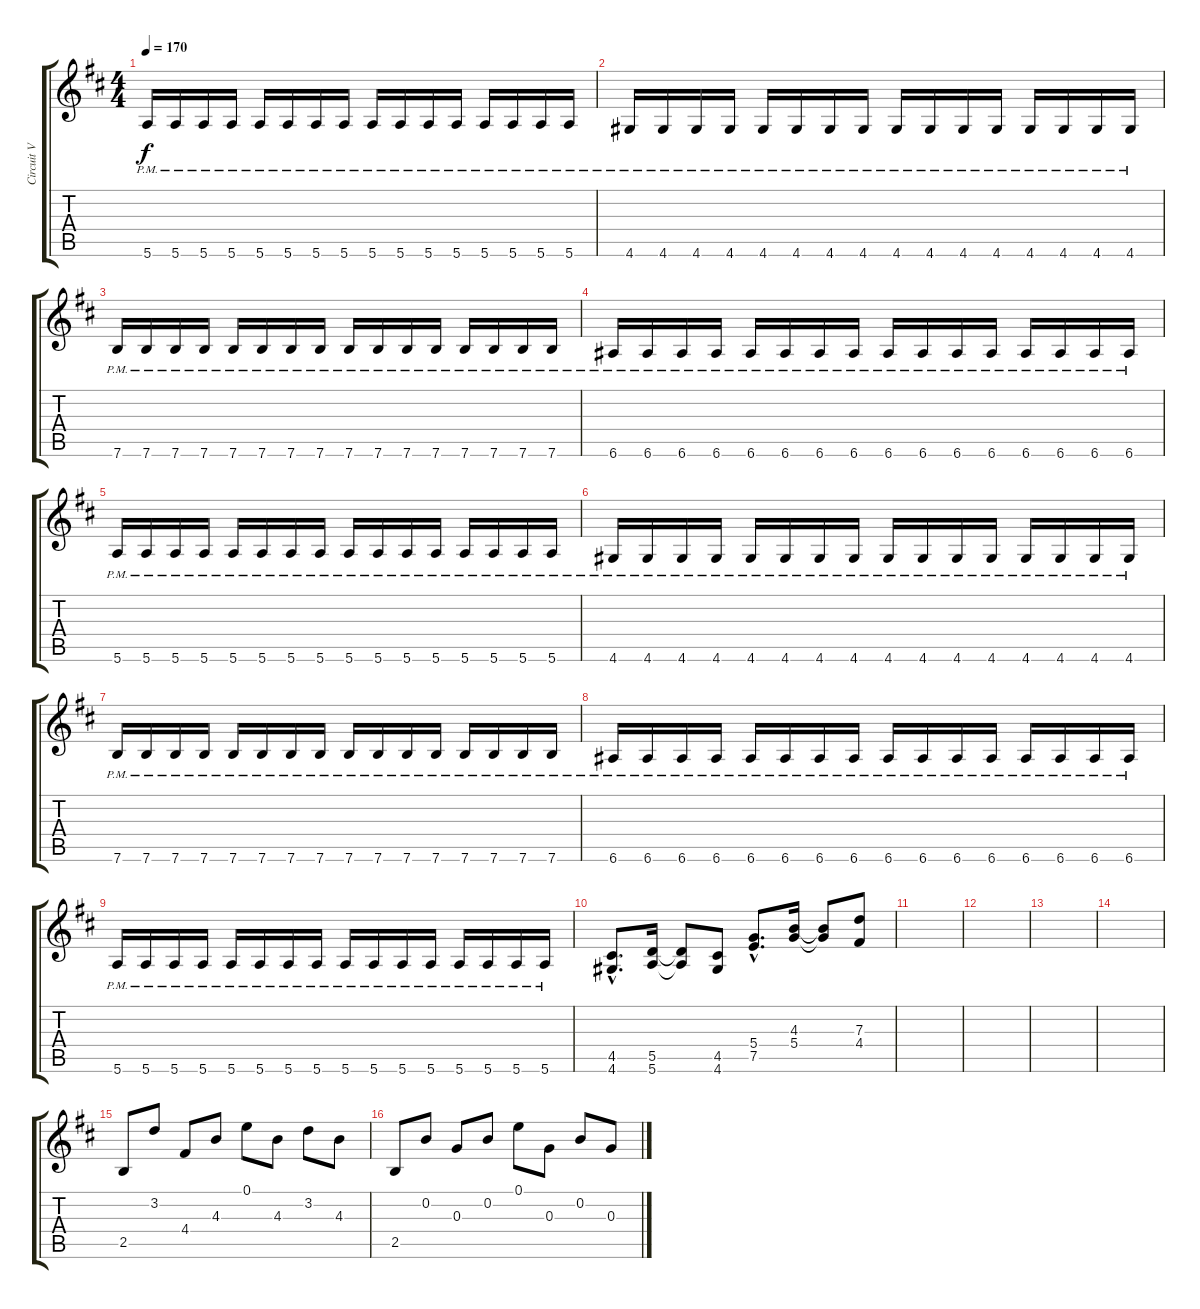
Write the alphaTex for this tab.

\track ("Circuit V Panther" "Circuit V ") {instrument overdrivenguitar}
\staff {score tabs}
\tuning (E4 B3 G3 D3 A2 E2) {hide}
\ts (4 4)
\tempo 170
\clef g2
\ks d
5.6{pm}.16{dy f} 5.6{pm}.16 5.6{pm}.16 5.6{pm}.16 5.6{pm}.16 5.6{pm}.16 5.6{pm}.16 5.6{pm}.16 5.6{pm}.16 5.6{pm}.16 5.6{pm}.16 5.6{pm}.16 5.6{pm}.16 5.6{pm}.16 5.6{pm}.16 5.6{pm}.16 |
4.6{pm}.16 4.6{pm}.16 4.6{pm}.16 4.6{pm}.16 4.6{pm}.16 4.6{pm}.16 4.6{pm}.16 4.6{pm}.16 4.6{pm}.16 4.6{pm}.16 4.6{pm}.16 4.6{pm}.16 4.6{pm}.16 4.6{pm}.16 4.6{pm}.16 4.6{pm}.16 |
7.6{pm}.16 7.6{pm}.16 7.6{pm}.16 7.6{pm}.16 7.6{pm}.16 7.6{pm}.16 7.6{pm}.16 7.6{pm}.16 7.6{pm}.16 7.6{pm}.16 7.6{pm}.16 7.6{pm}.16 7.6{pm}.16 7.6{pm}.16 7.6{pm}.16 7.6{pm}.16 |
6.6{pm}.16 6.6{pm}.16 6.6{pm}.16 6.6{pm}.16 6.6{pm}.16 6.6{pm}.16 6.6{pm}.16 6.6{pm}.16 6.6{pm}.16 6.6{pm}.16 6.6{pm}.16 6.6{pm}.16 6.6{pm}.16 6.6{pm}.16 6.6{pm}.16 6.6{pm}.16 |
5.6{pm}.16 5.6{pm}.16 5.6{pm}.16 5.6{pm}.16 5.6{pm}.16 5.6{pm}.16 5.6{pm}.16 5.6{pm}.16 5.6{pm}.16 5.6{pm}.16 5.6{pm}.16 5.6{pm}.16 5.6{pm}.16 5.6{pm}.16 5.6{pm}.16 5.6{pm}.16 |
4.6{pm}.16 4.6{pm}.16 4.6{pm}.16 4.6{pm}.16 4.6{pm}.16 4.6{pm}.16 4.6{pm}.16 4.6{pm}.16 4.6{pm}.16 4.6{pm}.16 4.6{pm}.16 4.6{pm}.16 4.6{pm}.16 4.6{pm}.16 4.6{pm}.16 4.6{pm}.16 |
7.6{pm}.16 7.6{pm}.16 7.6{pm}.16 7.6{pm}.16 7.6{pm}.16 7.6{pm}.16 7.6{pm}.16 7.6{pm}.16 7.6{pm}.16 7.6{pm}.16 7.6{pm}.16 7.6{pm}.16 7.6{pm}.16 7.6{pm}.16 7.6{pm}.16 7.6{pm}.16 |
6.6{pm}.16 6.6{pm}.16 6.6{pm}.16 6.6{pm}.16 6.6{pm}.16 6.6{pm}.16 6.6{pm}.16 6.6{pm}.16 6.6{pm}.16 6.6{pm}.16 6.6{pm}.16 6.6{pm}.16 6.6{pm}.16 6.6{pm}.16 6.6{pm}.16 6.6{pm}.16 |
5.6{pm}.16 5.6{pm}.16 5.6{pm}.16 5.6{pm}.16 5.6{pm}.16 5.6{pm}.16 5.6{pm}.16 5.6{pm}.16 5.6{pm}.16 5.6{pm}.16 5.6{pm}.16 5.6{pm}.16 5.6{pm}.16 5.6{pm}.16 5.6{pm}.16 5.6{pm}.16 |
(4.5{hac} 4.6{hac}).8{d} (5.5 5.6).16 (5.5{t} 5.6{t}).8 (4.5 4.6).8 (5.4{hac} 7.5{hac}).8{d} (4.3 5.4).16 (4.3{t} 5.4{t}).8 (7.3 4.4).8 |
|
|
|
|
2.5.8 3.2.8 4.4.8 4.3.8 0.1.8 4.3.8 3.2.8 4.3.8 |
2.5.8 0.2.8 0.3.8 0.2.8 0.1.8 0.3.8 0.2.8 0.3.8
